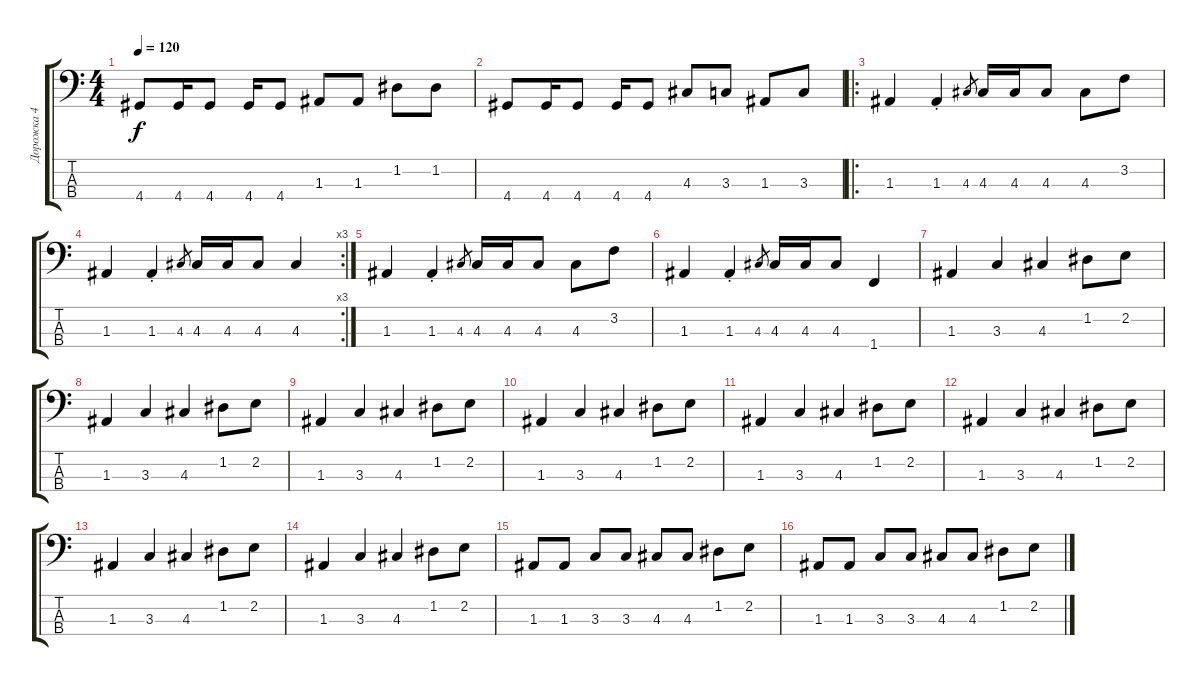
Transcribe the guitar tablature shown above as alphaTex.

\track ("Дорожка 4" "Дорожка 4") {instrument electricbassfinger}
\staff {score tabs}
\tuning (G2 D2 A1 E1) {hide}
\ts (4 4)
\tempo 120
\clef f4
\ks c
4.4.8{dy f} 4.4.16 4.4.8 4.4.16 4.4.8 1.3.8 1.3.8 1.2.8 1.2.8 |
4.4.8 4.4.16 4.4.8 4.4.16 4.4.8 4.3.8 3.3.8 1.3.8 3.3.8 |
\ro
1.3.4 1.3{st}.4 4.3.8{gr} 4.3.16 4.3.16 4.3.8 4.3.8 3.2.8 |
\rc 3
1.3.4 1.3{st}.4 4.3.8{gr} 4.3.16 4.3.16 4.3.8 4.3.4 |
1.3.4 1.3{st}.4 4.3.8{gr} 4.3.16 4.3.16 4.3.8 4.3.8 3.2.8 |
1.3.4 1.3{st}.4 4.3.8{gr} 4.3.16 4.3.16 4.3.8 1.4.4 |
1.3.4 3.3.4 4.3.4 1.2.8 2.2.8 |
1.3.4 3.3.4 4.3.4 1.2.8 2.2.8 |
1.3.4 3.3.4 4.3.4 1.2.8 2.2.8 |
1.3.4 3.3.4 4.3.4 1.2.8 2.2.8 |
1.3.4 3.3.4 4.3.4 1.2.8 2.2.8 |
1.3.4 3.3.4 4.3.4 1.2.8 2.2.8 |
1.3.4 3.3.4 4.3.4 1.2.8 2.2.8 |
1.3.4 3.3.4 4.3.4 1.2.8 2.2.8 |
1.3.8 1.3.8 3.3.8 3.3.8 4.3.8 4.3.8 1.2.8 2.2.8 |
1.3.8 1.3.8 3.3.8 3.3.8 4.3.8 4.3.8 1.2.8 2.2.8
